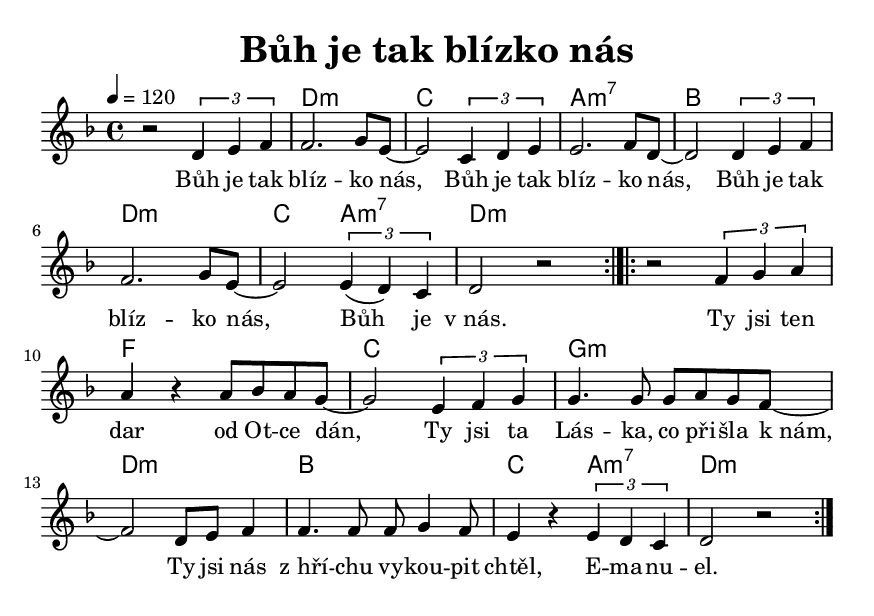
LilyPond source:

\version "2.16.2"

\header {
  title = "Bůh je tak blízko nás"
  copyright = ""
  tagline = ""  
}

global = {
  \time 4/4
  \key f \major
  \tempo 4=120
  \germanChords
}

chordNames = \chordmode {
  \global
  s1 d1:m c a:m7 bes
  d:m c2 a:m7 d1:m
  s f c g:m d:m bes c2 a:m7 d1:m
}

melody = \relative c' {
  \global
  r2 \tuplet 3/2 { d4 e f }
  f2. g8 e~
  e2 \tuplet 3/2 { c4 d e }
  e2. f8 d~
  d2 \tuplet 3/2 { d4 e f }
  f2. g8 e~
  e2 \tuplet 3/2 { e4 (d) c }
  d2 r
  \bar ":|.|:"
  r2 \tuplet 3/2 { f4 g a }
  a4 r a8 bes a g~
  g2 \tuplet 3/2 { e4 f g }
  g4. g8 g a g f~
  f2 d8 e f4
  f4. f8 f g4 f8
  e4 r \tuplet 3/2 { e4 d c }
  d2 r
  \bar ":|."
}


words = \lyricmode {
Bůh je tak blíz -- ko nás, 
Bůh je tak blíz -- ko nás, 
Bůh je tak blíz -- ko nás, 
Bůh je v_nás. 

Ty jsi ten dar od Ot -- ce dán, 
Ty jsi ta Lás -- ka, co při -- šla k_nám, 
Ty jsi nás z_hří -- chu vy -- kou -- pit chtěl, 
E -- ma -- nu -- el.

}


\score {
  <<
    \new ChordNames \chordNames
    \new Staff { \melody }
    \addlyrics { \words }    
  >>
  \layout { 
    indent = #0.0
        #(layout-set-staff-size 18)  
    #(set-default-paper-size "a5")     
  }
  \midi { }
}
